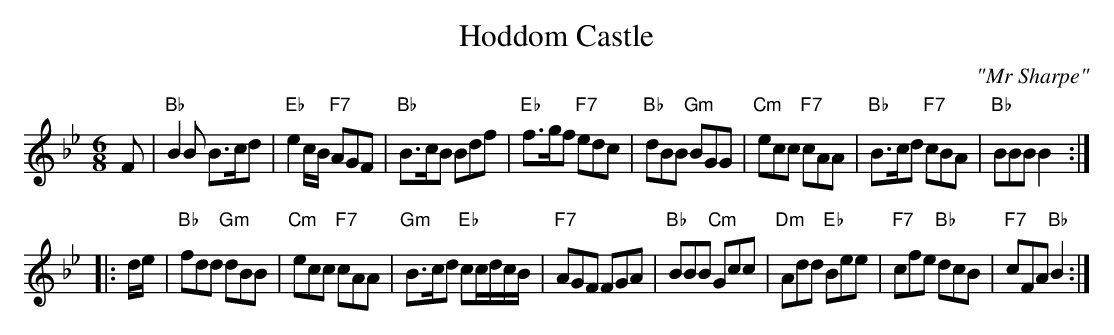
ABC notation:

X:1
T: Hoddom Castle
C: "Mr Sharpe"
M: 6/8
L: 1/8
K: Bb
F \
| "Bb"B2B    B>cd | "Eb"e2c/B/ "F7"AGF | "Bb"B>cB     Bdf | "Eb"f>gf "F7"edc \
| "Bb"dBB "Gm"BGG | "Cm"ecc    "F7"cAA | "Bb"B>cd "F7"cBA | "Bb"BBB      B2 :|
|: d/e/ \
| "Bb"fdd "Gm"dBB | "Cm"ecc "F7"cAA | "Gm"B>cd "Eb"cc/d/c/B/ | "F7"AGF     FGA \
| "Bb"BBB "Cm"Gcc | "Dm"Add "Eb"Bee | "F7"cfe  "Bb"dcB       | "F7"cFA "Bb"B2 :|
